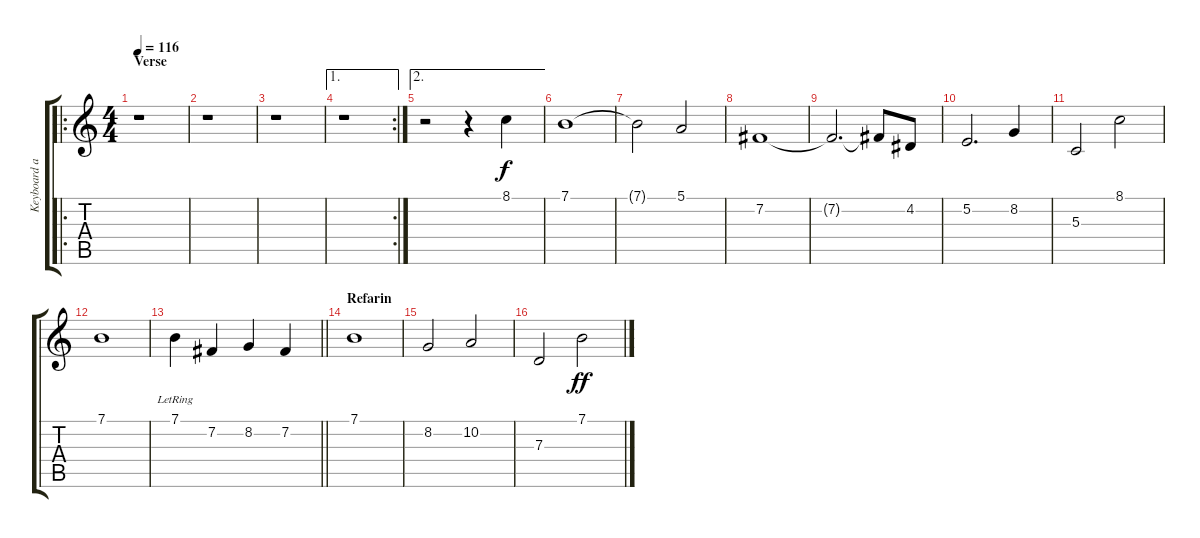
\track ("Keyboard and High strings" "Keyboard a") {instrument stringensemble1}
\staff {score tabs}
\tuning (E4 B3 G3 D3 A2 E2) {hide}
\ro
\ts (4 4)
\section ("" "Verse")
\tempo 116
\clef g2
\ks c
r.1{dy f} |
r.1 |
r.1 |
\ae 1
\rc 2
r.1 |
\ae 2
r.2 r.4 8.1.4{volume 13 instrument stringensemble1} |
7.1.1 |
7.1{t}.2 5.1.2 |
7.2.1 |
7.2{t}.2{d} 7.2{t}.8 4.2.8 |
5.2.2{d} 8.2.4 |
5.3.2 8.1.2 |
7.1.1 |
\barLineRight lightlight
7.1{lr}.4 7.2.4 8.2.4 7.2.4 |
\section ("" "Refarin")
7.1.1{volume 14} |
8.2.2 10.2.2 |
7.3.2 7.1.2{dy ff}
